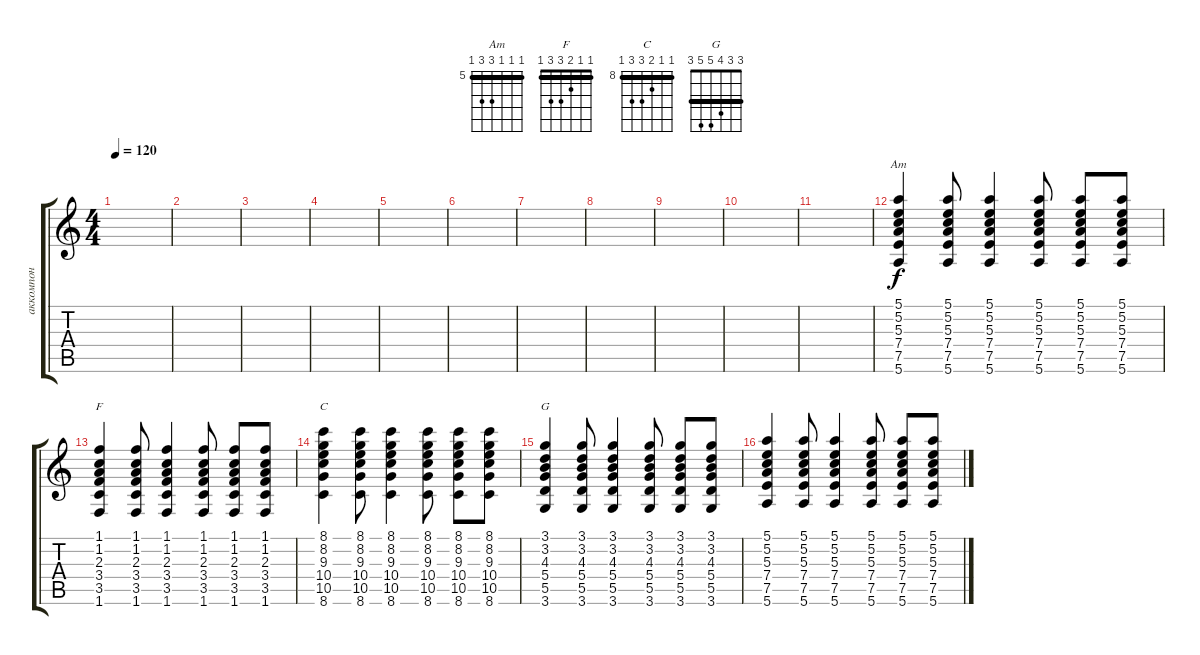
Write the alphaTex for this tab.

\track ("аккомпон" "аккомпон") {instrument electricguitarmuted}
\staff {score tabs}
\tuning (E4 B3 G3 D3 A2 E2) {hide}
\chord ("Am" 5 5 5 7 7 5) {firstfret 5 barre 5}
\chord ("F" 1 1 2 3 3 1) {barre 1}
\chord ("C" 8 8 9 10 10 8) {firstfret 8 barre 8}
\chord ("G" 3 3 4 5 5 3) {barre 3}
\ts (4 4)
\tempo 120
\clef g2
\ks c
|
|
|
|
|
|
|
|
|
|
|
(5.1 5.2 5.3 7.4 7.5 5.6).4{ch "Am"} (5.1 5.2 5.3 7.4 7.5 5.6).8 (5.1 5.2 5.3 7.4 7.5 5.6).4 (5.1 5.2 5.3 7.4 7.5 5.6).8 (5.1 5.2 5.3 7.4 7.5 5.6).8 (5.1 5.2 5.3 7.4 7.5 5.6).8 |
(1.1 1.2 2.3 3.4 3.5 1.6).4{ch "F"} (1.1 1.2 2.3 3.4 3.5 1.6).8 (1.1 1.2 2.3 3.4 3.5 1.6).4 (1.1 1.2 2.3 3.4 3.5 1.6).8 (1.1 1.2 2.3 3.4 3.5 1.6).8 (1.1 1.2 2.3 3.4 3.5 1.6).8 |
(8.1 8.2 9.3 10.4 10.5 8.6).4{ch "C"} (8.1 8.2 9.3 10.4 10.5 8.6).8 (8.1 8.2 9.3 10.4 10.5 8.6).4 (8.1 8.2 9.3 10.4 10.5 8.6).8 (8.1 8.2 9.3 10.4 10.5 8.6).8 (8.1 8.2 9.3 10.4 10.5 8.6).8 |
(3.1 3.2 4.3 5.4 5.5 3.6).4{ch "G"} (3.1 3.2 4.3 5.4 5.5 3.6).8 (3.1 3.2 4.3 5.4 5.5 3.6).4 (3.1 3.2 4.3 5.4 5.5 3.6).8 (3.1 3.2 4.3 5.4 5.5 3.6).8 (3.1 3.2 4.3 5.4 5.5 3.6).8 |
(5.1 5.2 5.3 7.4 7.5 5.6).4 (5.1 5.2 5.3 7.4 7.5 5.6).8 (5.1 5.2 5.3 7.4 7.5 5.6).4 (5.1 5.2 5.3 7.4 7.5 5.6).8 (5.1 5.2 5.3 7.4 7.5 5.6).8 (5.1 5.2 5.3 7.4 7.5 5.6).8
